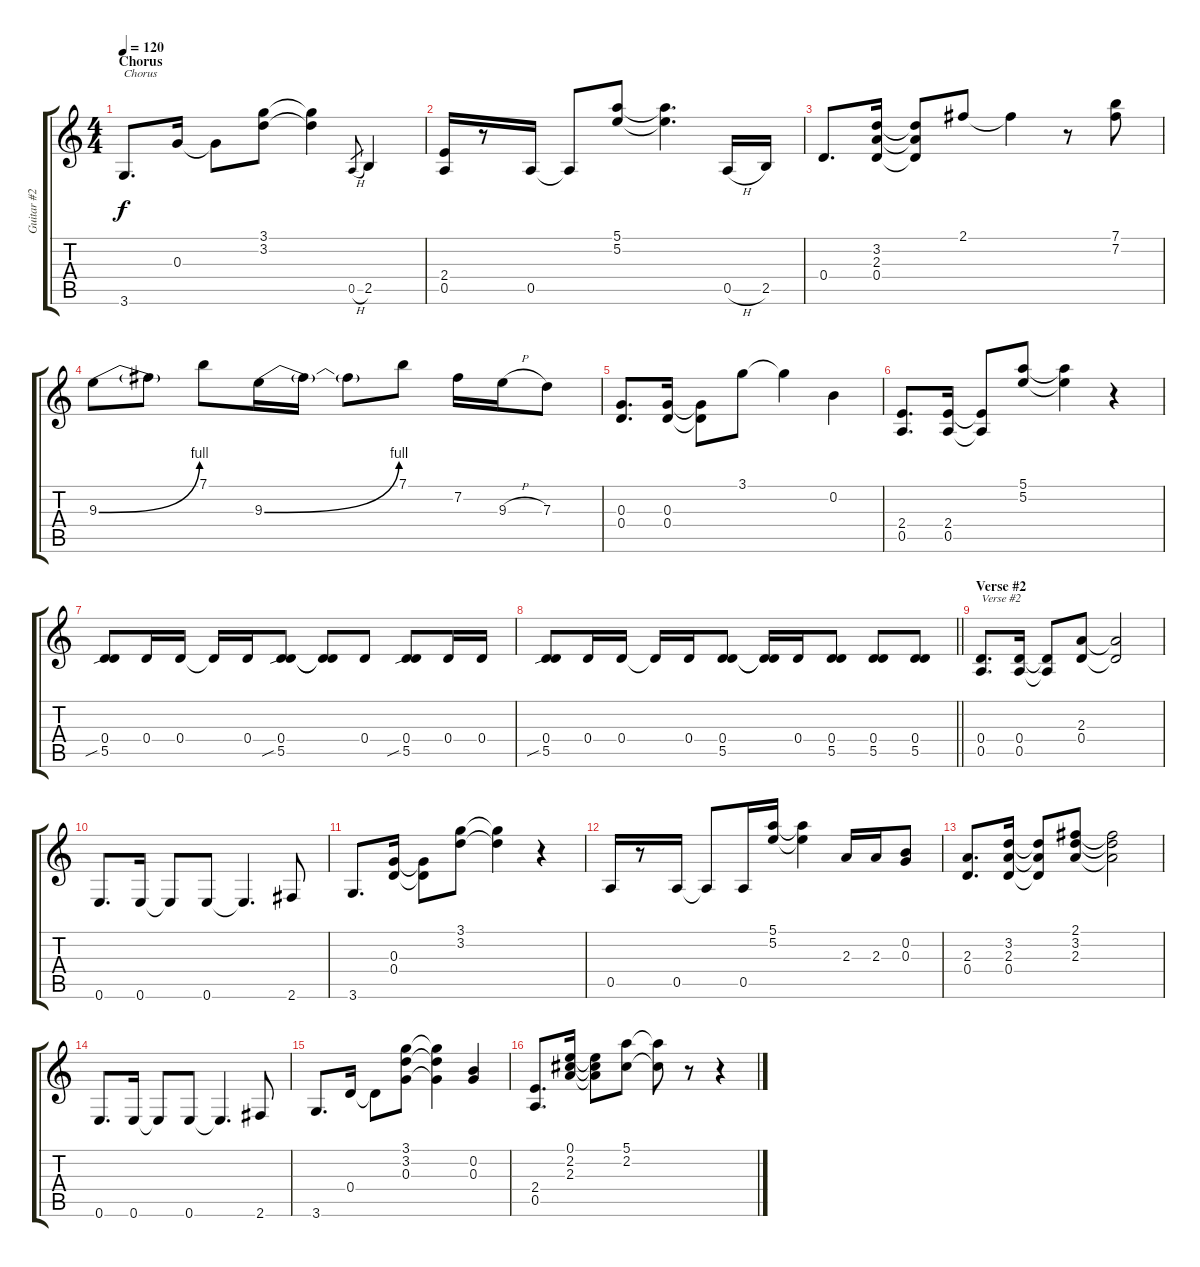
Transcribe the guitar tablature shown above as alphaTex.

\track ("Guitar #2" "Guitar #2") {instrument distortionguitar}
\staff {score tabs}
\tuning (E4 B3 G3 D3 A2 E2) {hide}
\ts (4 4)
\section ("" "Chorus")
\tempo 120
\clef g2
\ks c
3.6.8{d txt "Chorus" dy f} 0.3.16 0.3{t}.8 (3.1 3.2).8 (3.1{t} 3.2{t}).4 0.5{h}.8{gr} 2.5.4 |
(2.4 0.5).16 r.8 0.5.16 0.5{t}.8 (5.1 5.2).8 (5.1{t} 5.2{t}).4{d} 0.5{h}.16 2.5.16 |
0.4.8{d} (3.2 2.3 0.4).16 (3.2{t} 2.3{t} 0.4{t}).8 2.1.8 2.1{t}.4 r.8 (7.1 7.2).8 |
9.3{be (bend 0 0 60 4)}.8 9.3{t}.8 7.1.8 9.3{be (bend 0 0 60 4)}.16 9.3{t}.16 9.3{t}.8 7.1.8 7.2.16 9.3{h}.16 7.3.8 |
(0.3 0.4).8{d} (0.3 0.4).16 (0.3{t} 0.4{t}).8 3.1.8 3.1{t}.4 0.2.4 |
(2.4 0.5).8{d} (2.4 0.5).16 (2.4{t} 0.5{t}).8 (5.1 5.2).8 (5.1{t} 5.2{t}).4 r.4 |
(0.4 5.5{sib}).8 0.4.16 0.4.16 0.4{t}.16 0.4.16 (0.4 5.5{sib}).8 (0.4{t} 5.5{t}).8 0.4.8 (0.4 5.5{sib}).8 0.4.16 0.4.16 |
\barLineRight lightlight
(0.4 5.5{sib}).8 0.4.16 0.4.16 0.4{t}.16 0.4.16 (0.4 5.5).8 (0.4{t} 5.5{t}).16 0.4.16 (0.4 5.5).8 (0.4 5.5).8 (0.4 5.5).8 |
\section ("" "Verse #2")
(0.4 0.5).8{d txt "Verse #2"} (0.4 0.5).16 (0.4{t} 0.5{t}).8 (2.3 0.4).8 (2.3{t} 0.4{t}).2 |
0.6.8{d} 0.6.16 0.6{t}.8 0.6.8 0.6{t}.4{d} 2.6.8 |
3.6.8{d} (0.3 0.4).16 (0.3{t} 0.4{t}).8 (3.1 3.2).8 (3.1{t} 3.2{t}).4 r.4 |
0.5.16 r.8 0.5.16 0.5{t}.8 0.5.16 (5.1 5.2).16 (5.1{t} 5.2{t}).4 2.3.16 2.3.16 (0.2 0.3).8 |
(2.3 0.4).8{d} (3.2 2.3 0.4).16 (3.2{t} 2.3{t} 0.4{t}).8 (2.1 3.2 2.3).8 (2.1{t} 3.2{t} 2.3{t}).2 |
0.6.8{d} 0.6.16 0.6{t}.8 0.6.8 0.6{t}.4{d} 2.6.8 |
3.6.8{d} 0.4.16 0.4{t}.8 (3.1 3.2 0.3).8 (3.1{t} 3.2{t} 0.3{t}).4 (0.2 0.3).4 |
(2.4 0.5).8{d} (0.1 2.2 2.3).16 (0.1{t} 2.2{t} 2.3{t}).8 (5.1 2.2).8 (5.1{t} 2.2{t}).8 r.8 r.4
